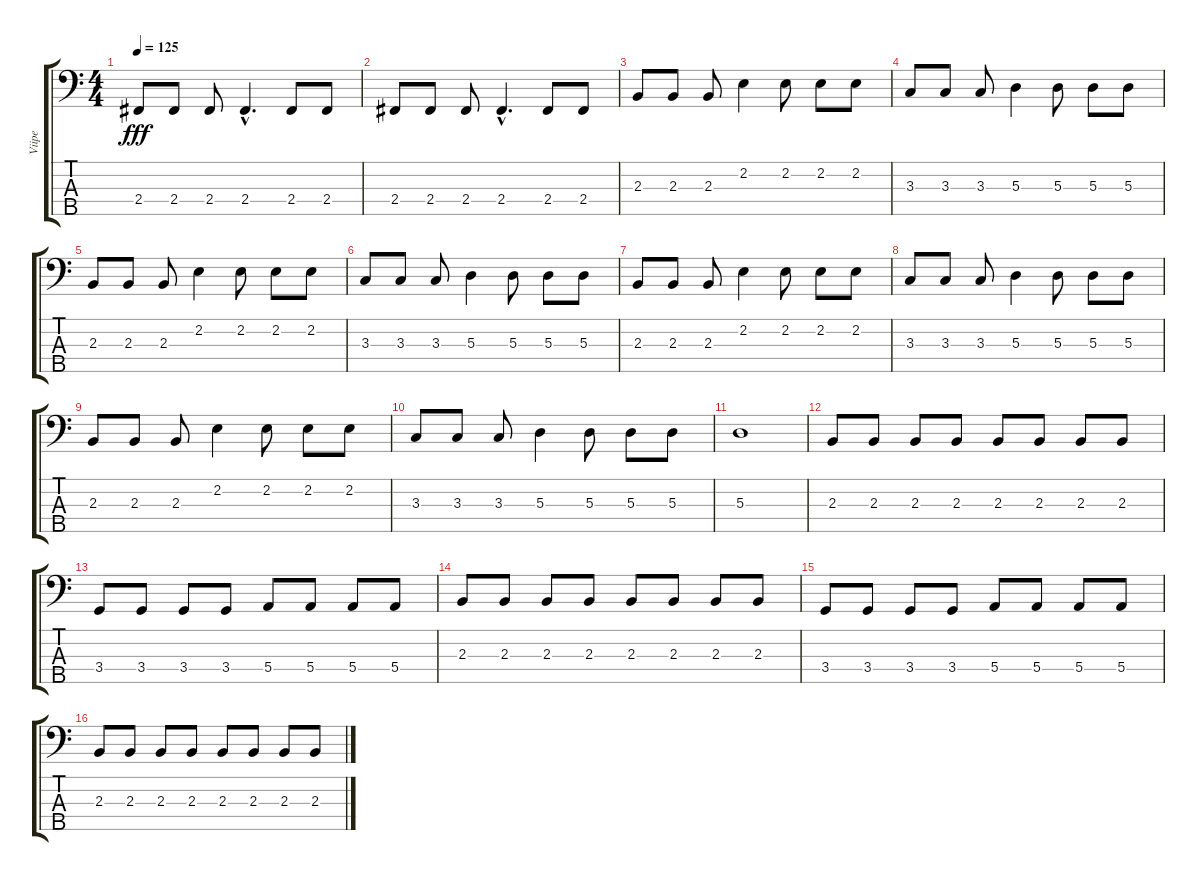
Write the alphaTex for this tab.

\track ("Viipe" "Viipe") {instrument electricbassfinger}
\staff {score tabs}
\tuning (G2 D2 A1 E1 B0) {hide}
\ts (4 4)
\tempo 125
\clef f4
\ks c
2.4.8{dy fff} 2.4.8 2.4.8 2.4{hac}.4{d} 2.4.8 2.4.8 |
2.4.8 2.4.8 2.4.8 2.4{hac}.4{d} 2.4.8 2.4.8 |
2.3.8 2.3.8 2.3.8 2.2.4 2.2.8 2.2.8 2.2.8 |
3.3.8 3.3.8 3.3.8 5.3.4 5.3.8 5.3.8 5.3.8 |
2.3.8 2.3.8 2.3.8 2.2.4 2.2.8 2.2.8 2.2.8 |
3.3.8 3.3.8 3.3.8 5.3.4 5.3.8 5.3.8 5.3.8 |
2.3.8 2.3.8 2.3.8 2.2.4 2.2.8 2.2.8 2.2.8 |
3.3.8 3.3.8 3.3.8 5.3.4 5.3.8 5.3.8 5.3.8 |
2.3.8 2.3.8 2.3.8 2.2.4 2.2.8 2.2.8 2.2.8 |
3.3.8 3.3.8 3.3.8 5.3.4 5.3.8 5.3.8 5.3.8 |
5.3.1 |
2.3.8 2.3.8 2.3.8 2.3.8 2.3.8 2.3.8 2.3.8 2.3.8 |
3.4.8 3.4.8 3.4.8 3.4.8 5.4.8 5.4.8 5.4.8 5.4.8 |
2.3.8 2.3.8 2.3.8 2.3.8 2.3.8 2.3.8 2.3.8 2.3.8 |
3.4.8 3.4.8 3.4.8 3.4.8 5.4.8 5.4.8 5.4.8 5.4.8 |
2.3.8 2.3.8 2.3.8 2.3.8 2.3.8 2.3.8 2.3.8 2.3.8
